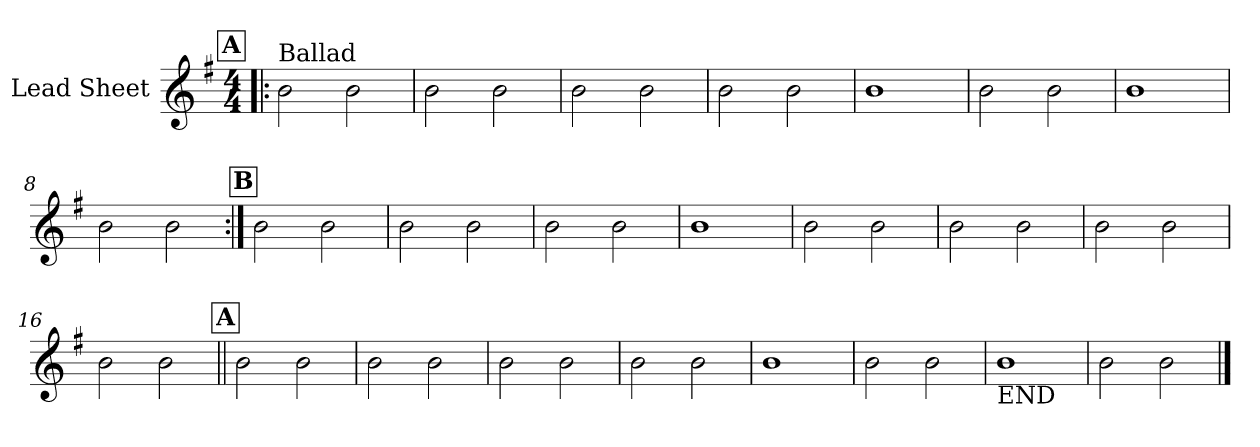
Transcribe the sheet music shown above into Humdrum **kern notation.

**kern
*part1
*staff1
*I"Lead Sheet
*clefG2
*k[f#]
*G:
*M4/4
!!LO:REH:place=s1:a:fs=14:t=A
=1!|:
!LO:TX:a:t=Ballad
2b\
2b\
=2
2b\
2b\
=3
2b\
2b\
=4
2b\
2b\
!!LO:LB:g=z
=5
1b
=6
2b\
2b\
=7
1b
=8
2b\
2b\
!!LO:LB:g=z
!!LO:REH:place=s1:a:fs=14:t=B
=9:|!
2b\
2b\
=10
2b\
2b\
=11
2b\
2b\
=12
1b
!!LO:LB:g=z
=13
2b\
2b\
=14
2b\
2b\
=15
2b\
2b\
=16
2b\
2b\
!!LO:LB:g=z
!!LO:REH:place=s1:a:fs=14:t=A
=17||
2b\
2b\
=18
2b\
2b\
=19
2b\
2b\
=20
2b\
2b\
!!LO:LB:g=z
=21
1b
=22
2b\
2b\
=23
!LO:TX:b:t=END
1b
=24
2b\
2b\
==
*-
